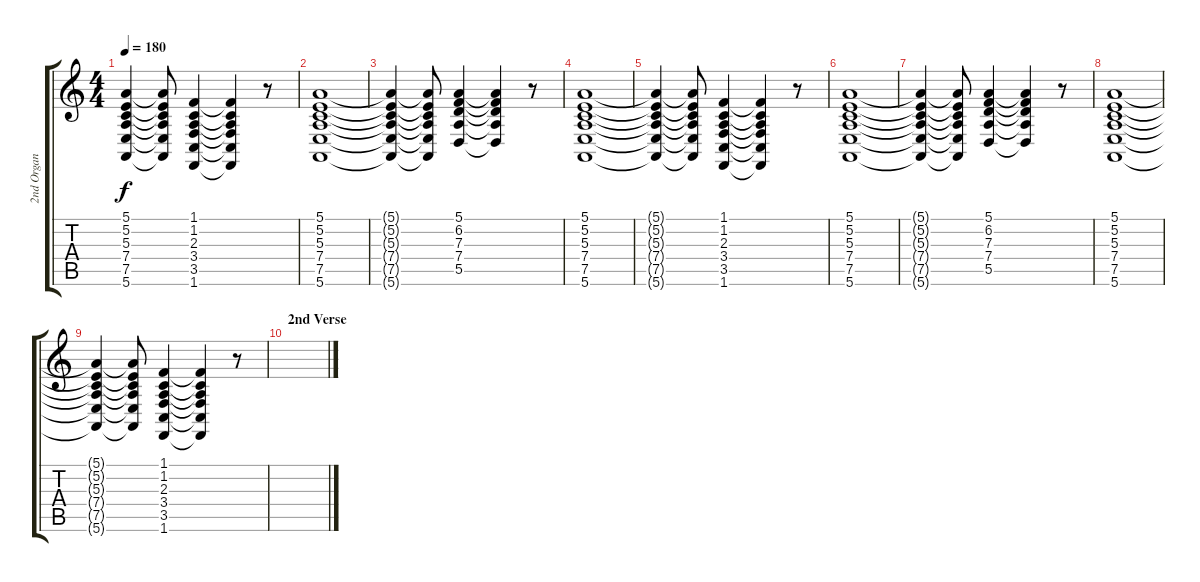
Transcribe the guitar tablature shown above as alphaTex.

\track ("2nd Organ" "2nd Organ") {instrument drawbarorgan}
\staff {score tabs}
\tuning (E4 B3 G3 D3 A2 E2) {hide}
\ts (4 4)
\tempo 180
\clef g2
\ks c
(5.1{t} 5.2{t} 5.3{t} 7.4{t} 7.5{t} 5.6{t}).4{dy f} (5.1{t} 5.2{t} 5.3{t} 7.4{t} 7.5{t} 5.6{t}).8 (1.1 1.2 2.3 3.4 3.5 1.6).4 (1.1{t} 1.2{t} 2.3{t} 3.4{t} 3.5{t} 1.6{t}).4 r.8 |
(5.1 5.2 5.3 7.4 7.5 5.6).1 |
(5.1{t} 5.2{t} 5.3{t} 7.4{t} 7.5{t} 5.6{t}).4 (5.1{t} 5.2{t} 5.3{t} 7.4{t} 7.5{t} 5.6{t}).8 (5.1 6.2 7.3 7.4 5.5).4 (5.1{t} 6.2{t} 7.3{t} 7.4{t} 5.5{t}).4 r.8 |
(5.1 5.2 5.3 7.4 7.5 5.6).1 |
(5.1{t} 5.2{t} 5.3{t} 7.4{t} 7.5{t} 5.6{t}).4 (5.1{t} 5.2{t} 5.3{t} 7.4{t} 7.5{t} 5.6{t}).8 (1.1 1.2 2.3 3.4 3.5 1.6).4 (1.1{t} 1.2{t} 2.3{t} 3.4{t} 3.5{t} 1.6{t}).4 r.8 |
(5.1 5.2 5.3 7.4 7.5 5.6).1 |
(5.1{t} 5.2{t} 5.3{t} 7.4{t} 7.5{t} 5.6{t}).4 (5.1{t} 5.2{t} 5.3{t} 7.4{t} 7.5{t} 5.6{t}).8 (5.1 6.2 7.3 7.4 5.5).4 (5.1{t} 6.2{t} 7.3{t} 7.4{t} 5.5{t}).4 r.8 |
(5.1 5.2 5.3 7.4 7.5 5.6).1 |
(5.1{t} 5.2{t} 5.3{t} 7.4{t} 7.5{t} 5.6{t}).4 (5.1{t} 5.2{t} 5.3{t} 7.4{t} 7.5{t} 5.6{t}).8 (1.1 1.2 2.3 3.4 3.5 1.6).4 (1.1{t} 1.2{t} 2.3{t} 3.4{t} 3.5{t} 1.6{t}).4 r.8 |
\section ("" "2nd Verse")
